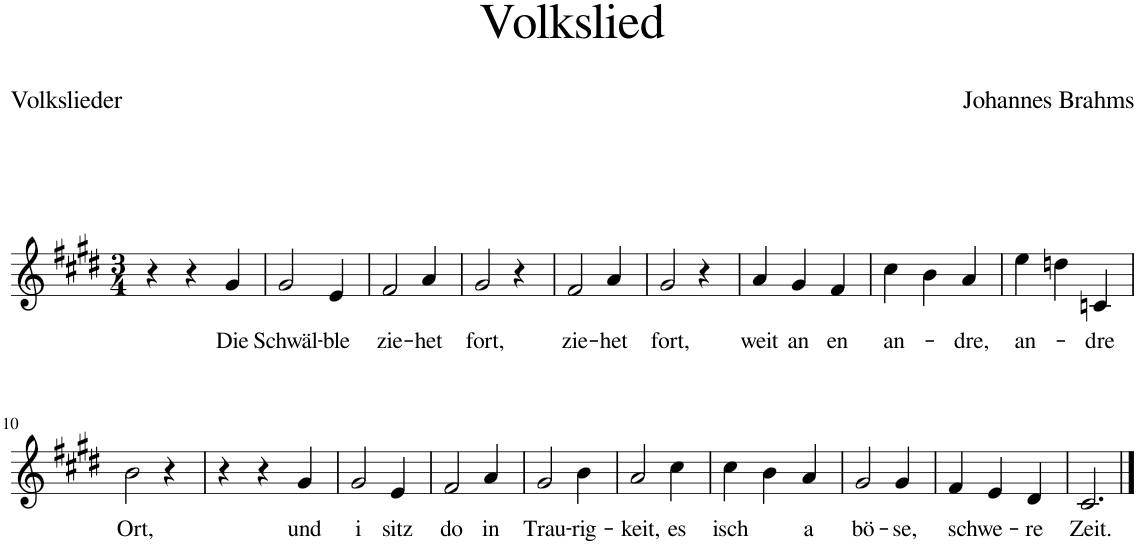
**kern	**text
*part1	*part1
*staff1	*staff1
*I"Piano	*
*I'Pno	*
*clefG2	*
*k[f#c#g#d#]	*
*M3/4	*
=1	=1
4r	.
4r	.
!	!LO:LY:b
4g#/	Die
=2	=2
!	!LO:LY:b
2g#/	Schwäl-
!	!LO:LY:b
4e/	-ble
=3	=3
!	!LO:LY:b
2f#/	zie-
!	!LO:LY:b
4a/	-het
=4	=4
!	!LO:LY:b
2g#/	fort,
4r	.
=5	=5
!	!LO:LY:b
2f#/	zie-
!	!LO:LY:b
4a/	-het
=6	=6
!	!LO:LY:b
2g#/	fort,
4r	.
=7	=7
!	!LO:LY:b
4a/	weit
!	!LO:LY:b
4g#/	an
!	!LO:LY:b
4f#/	en
=8	=8
!	!LO:LY:b
4cc#\	an-
4b\	.
!	!LO:LY:b
4a/	-dre,
=9	=9
!	!LO:LY:b
4ee\	an-
4ddn\	.
!	!LO:LY:b
4cn/	-dre
!!LO:LB:g=z
=10	=10
!	!LO:LY:b
2b\	Ort,
4r	.
=11	=11
4r	.
4r	.
!	!LO:LY:b
4g#/	und
=12	=12
!	!LO:LY:b
2g#/	i
!	!LO:LY:b
4e/	sitz
=13	=13
!	!LO:LY:b
2f#/	do
!	!LO:LY:b
4a/	in
=14	=14
!	!LO:LY:b
2g#/	Trau-
!	!LO:LY:b
4b\	-rig-
=15	=15
!	!LO:LY:b
2a/	-keit,
!	!LO:LY:b
4cc#\	es
=16	=16
!	!LO:LY:b
4cc#\	isch
4b\	.
!	!LO:LY:b
4a/	a
=17	=17
!	!LO:LY:b
2g#/	bö-
!	!LO:LY:b
4g#/	-se,
=18	=18
!	!LO:LY:b
4f#/	schwe-
4e/	.
!	!LO:LY:b
4d#/	-re
=19	=19
!	!LO:LY:b
2.c#/	Zeit.
==	==
*-	*-
